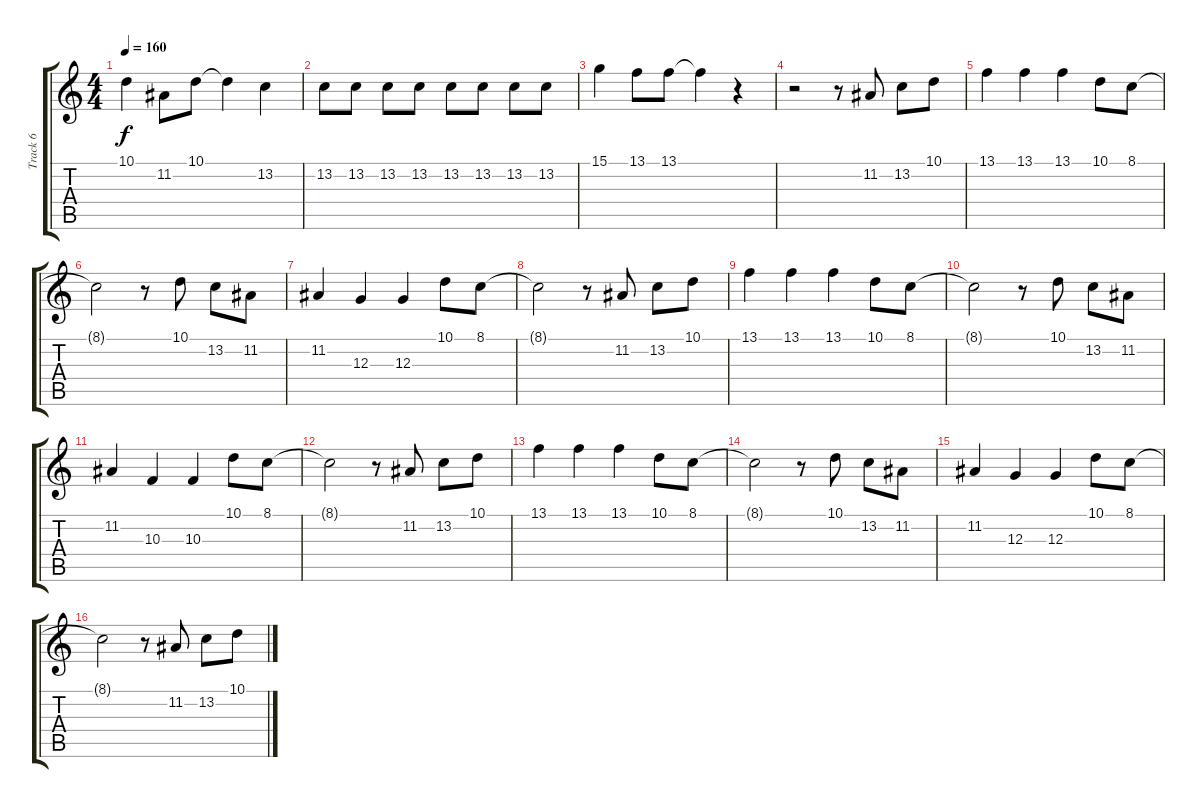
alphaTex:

\track ("Track 6" "Track 6") {instrument cello}
\staff {score tabs}
\tuning (E4 B3 G3 D3 A2 E2) {hide}
\ts (4 4)
\tempo 160
\clef g2
\ks c
10.1.4{dy f} 11.2.8 10.1.8 10.1{t}.4 13.2.4 |
13.2.8 13.2.8 13.2.8 13.2.8 13.2.8 13.2.8 13.2.8 13.2.8 |
15.1.4 13.1.8 13.1.8 13.1{t}.4 r.4 |
r.2 r.8 11.2.8 13.2.8 10.1.8 |
13.1.4 13.1.4 13.1.4 10.1.8 8.1.8 |
8.1{t}.2 r.8 10.1.8 13.2.8 11.2.8 |
11.2.4 12.3.4 12.3.4 10.1.8 8.1.8 |
8.1{t}.2 r.8 11.2.8 13.2.8 10.1.8 |
13.1.4 13.1.4 13.1.4 10.1.8 8.1.8 |
8.1{t}.2 r.8 10.1.8 13.2.8 11.2.8 |
11.2.4 10.3.4 10.3.4 10.1.8 8.1.8 |
8.1{t}.2 r.8 11.2.8 13.2.8 10.1.8 |
13.1.4 13.1.4 13.1.4 10.1.8 8.1.8 |
8.1{t}.2 r.8 10.1.8 13.2.8 11.2.8 |
11.2.4 12.3.4 12.3.4 10.1.8 8.1.8 |
8.1{t}.2 r.8 11.2.8 13.2.8{txt ""} 10.1.8
